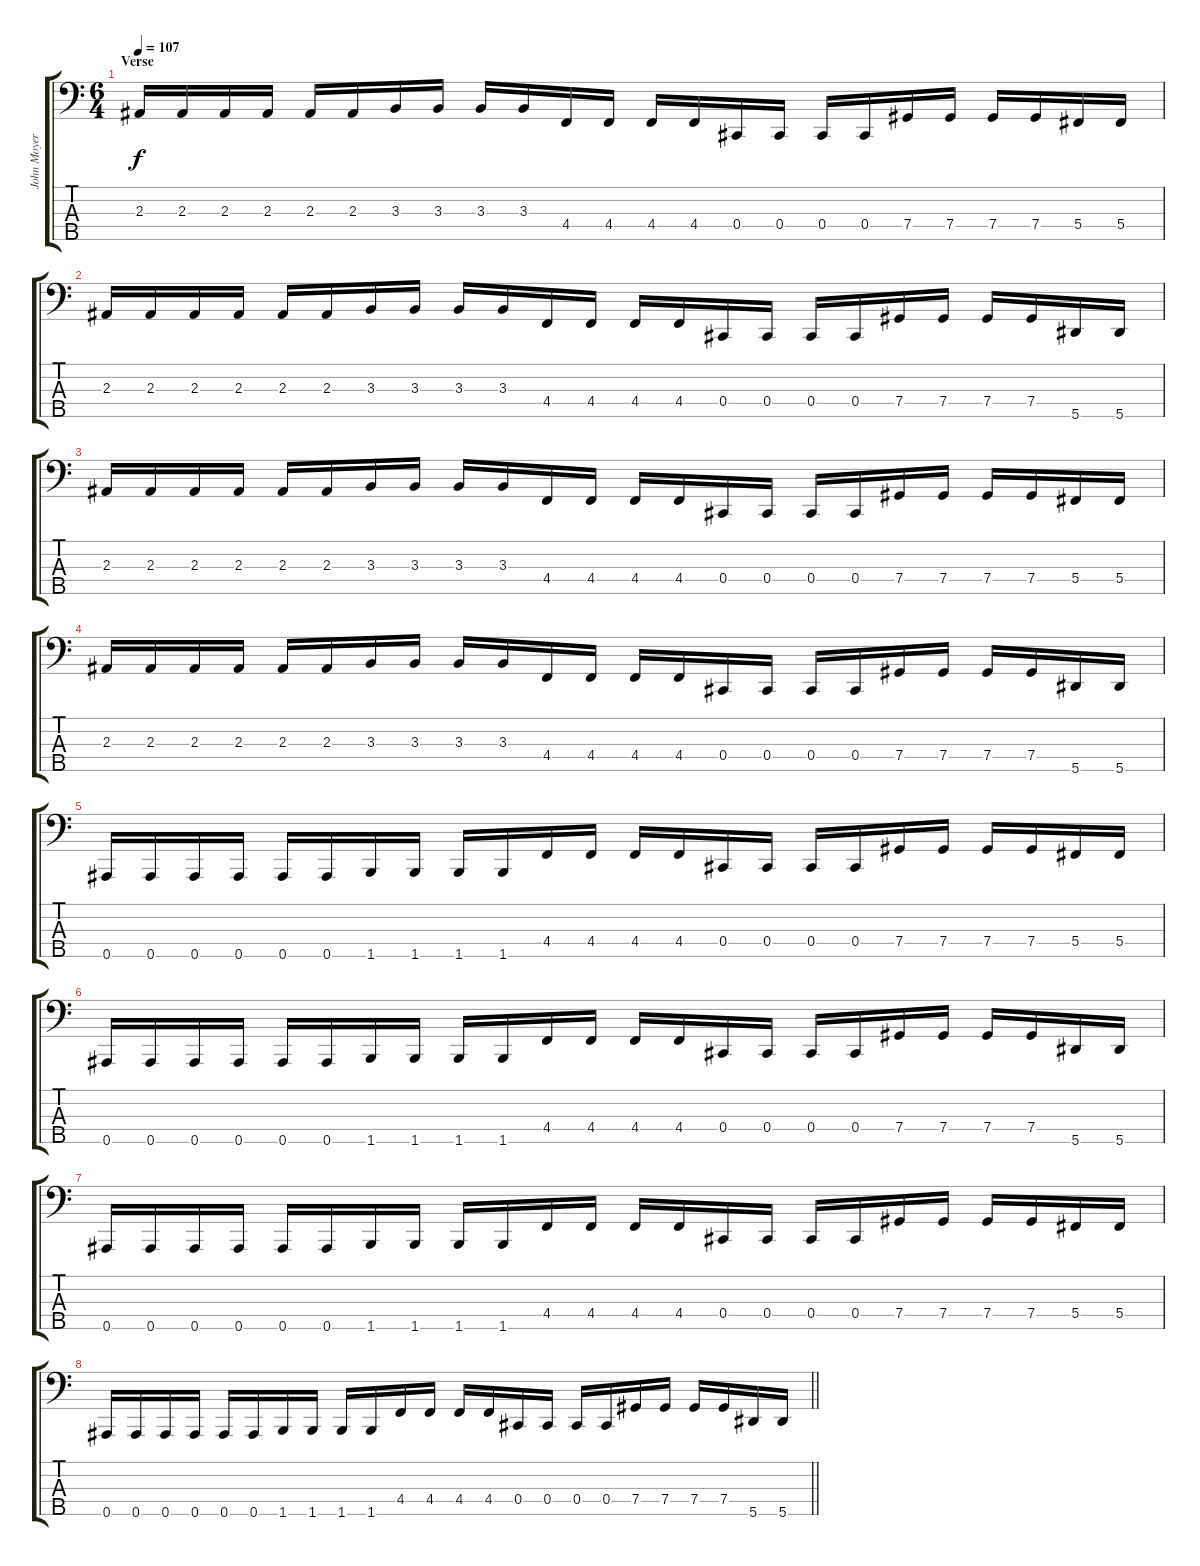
\track ("John Moyer" "John Moyer") {instrument electricbasspick}
\staff {score tabs}
\tuning (Gb2 Db2 Ab1 Db1 Bb0) {hide}
\ts (6 4)
\section ("" "Verse")
\tempo 107
\clef f4
\ks c
2.3.16{dy f} 2.3.16 2.3.16 2.3.16 2.3.16 2.3.16 3.3.16 3.3.16 3.3.16 3.3.16 4.4.16 4.4.16 4.4.16 4.4.16 0.4.16 0.4.16 0.4.16 0.4.16 7.4.16 7.4.16 7.4.16 7.4.16 5.4.16 5.4.16 |
2.3.16 2.3.16 2.3.16 2.3.16 2.3.16 2.3.16 3.3.16 3.3.16 3.3.16 3.3.16 4.4.16 4.4.16 4.4.16 4.4.16 0.4.16 0.4.16 0.4.16 0.4.16 7.4.16 7.4.16 7.4.16 7.4.16 5.5.16 5.5.16 |
2.3.16 2.3.16 2.3.16 2.3.16 2.3.16 2.3.16 3.3.16 3.3.16 3.3.16 3.3.16 4.4.16 4.4.16 4.4.16 4.4.16 0.4.16 0.4.16 0.4.16 0.4.16 7.4.16 7.4.16 7.4.16 7.4.16 5.4.16 5.4.16 |
2.3.16 2.3.16 2.3.16 2.3.16 2.3.16 2.3.16 3.3.16 3.3.16 3.3.16 3.3.16 4.4.16 4.4.16 4.4.16 4.4.16 0.4.16 0.4.16 0.4.16 0.4.16 7.4.16 7.4.16 7.4.16 7.4.16 5.5.16 5.5.16 |
0.5.16 0.5.16 0.5.16 0.5.16 0.5.16 0.5.16 1.5.16 1.5.16 1.5.16 1.5.16 4.4.16 4.4.16 4.4.16 4.4.16 0.4.16 0.4.16 0.4.16 0.4.16 7.4.16 7.4.16 7.4.16 7.4.16 5.4.16 5.4.16 |
0.5.16 0.5.16 0.5.16 0.5.16 0.5.16 0.5.16 1.5.16 1.5.16 1.5.16 1.5.16 4.4.16 4.4.16 4.4.16 4.4.16 0.4.16 0.4.16 0.4.16 0.4.16 7.4.16 7.4.16 7.4.16 7.4.16 5.5.16 5.5.16 |
0.5.16 0.5.16 0.5.16 0.5.16 0.5.16 0.5.16 1.5.16 1.5.16 1.5.16 1.5.16 4.4.16 4.4.16 4.4.16 4.4.16 0.4.16 0.4.16 0.4.16 0.4.16 7.4.16 7.4.16 7.4.16 7.4.16 5.4.16 5.4.16 |
\barLineRight lightlight
0.5.16 0.5.16 0.5.16 0.5.16 0.5.16 0.5.16 1.5.16 1.5.16 1.5.16 1.5.16 4.4.16 4.4.16 4.4.16 4.4.16 0.4.16 0.4.16 0.4.16 0.4.16 7.4.16 7.4.16 7.4.16 7.4.16 5.5.16 5.5.16
